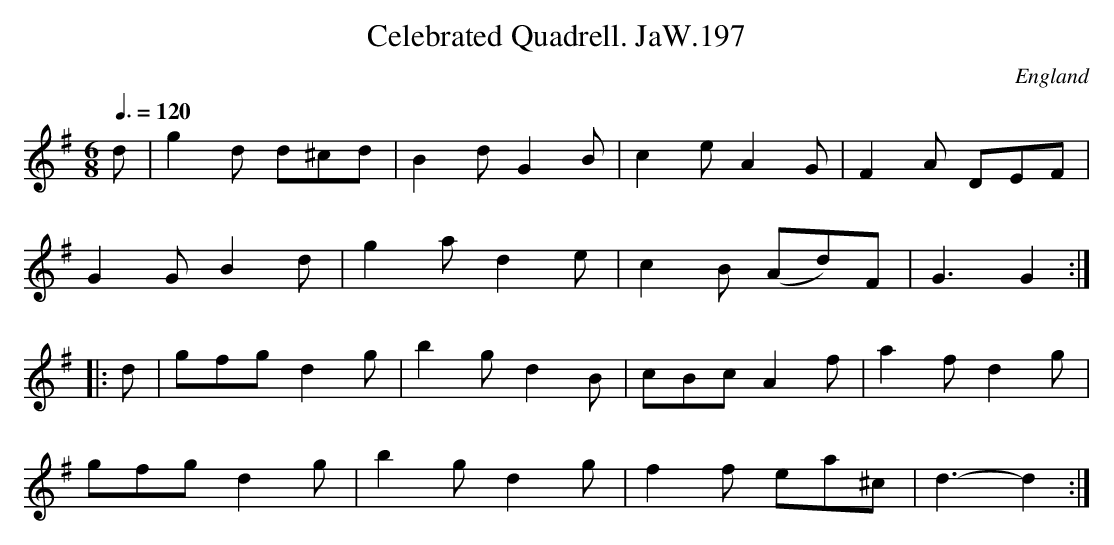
X:1
T:Celebrated Quadrell. JaW.197
L:1/8
M:6/8
O:England
Q:3/8=120
K:G
d|g2d d^cd|B2d G2B|c2e A2G|F2A DEF|!
G2G B2d|g2a d2e|c2B (Ad)F|G3 G2:|!
|:d|gfg d2g|b2g d2B|cBc A2f|a2f d2g|!
gfg d2g|b2g d2g|f2f ea^c|d3-d2:|
